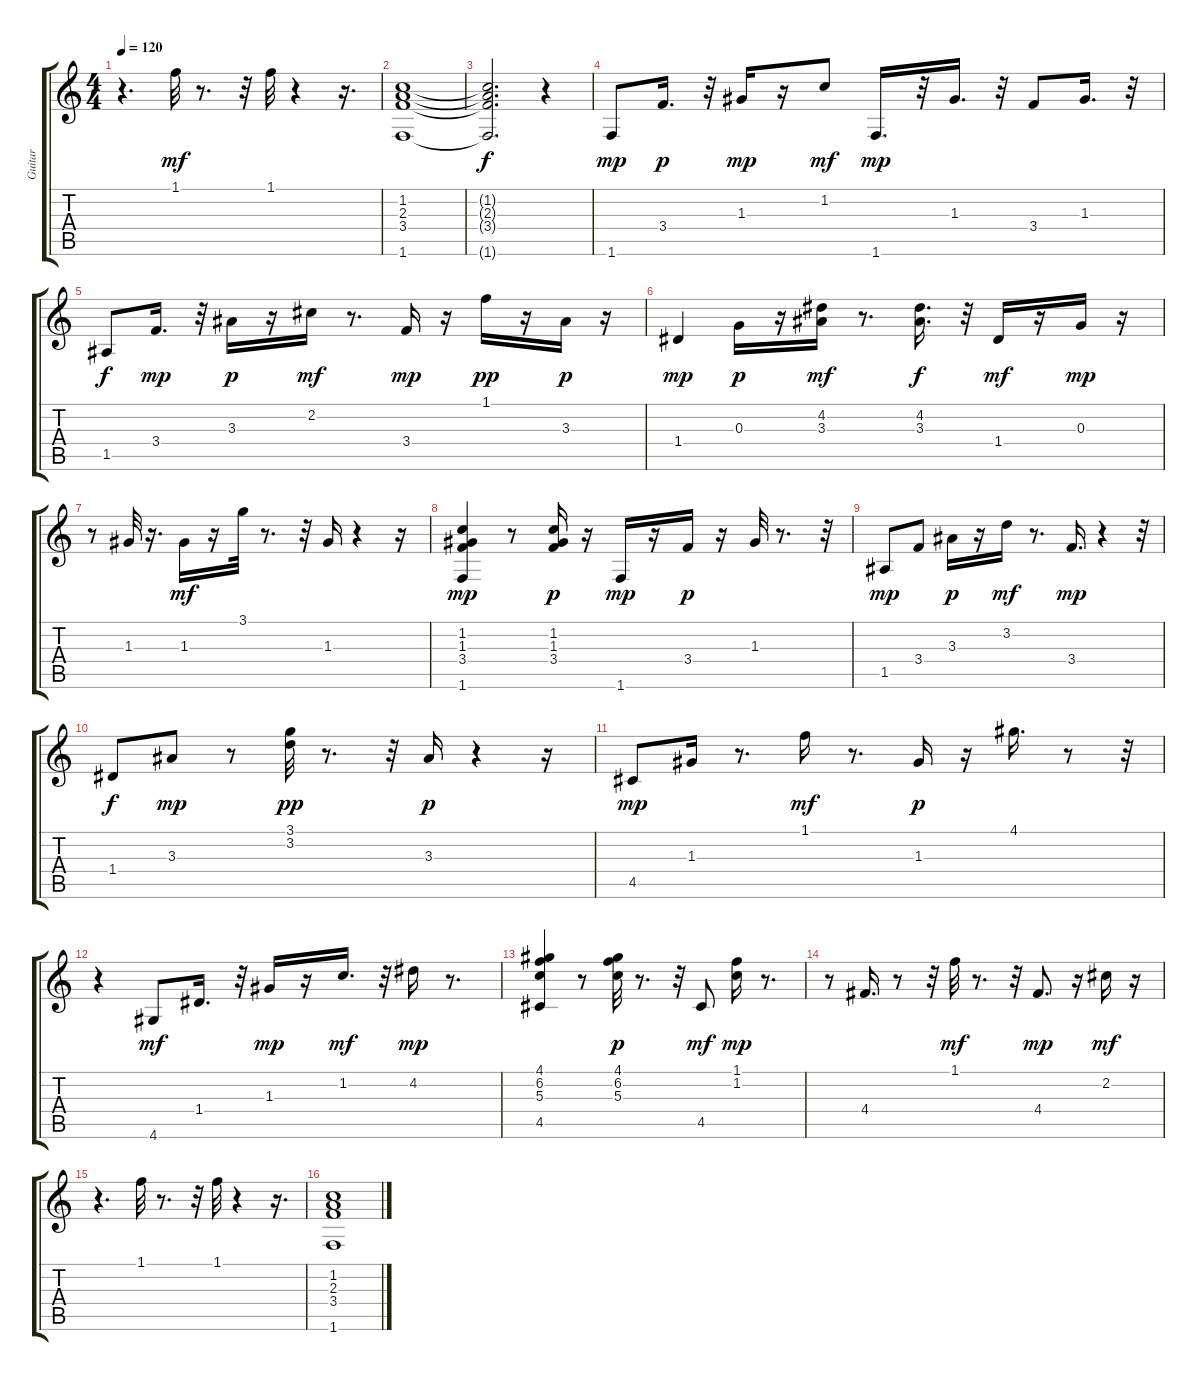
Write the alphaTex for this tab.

\track ("Guitar" "Guitar") {instrument acousticguitarsteel}
\staff {score tabs}
\tuning (E4 B3 G3 D3 A2 E2) {hide}
\ts (4 4)
\tempo 120
\clef g2
\ks c
r.4{d dy mf} 1.1.32 r.8{d} r.32 1.1.32 r.4 r.16{d} |
(1.2 2.3 3.4 1.6).1 |
(1.2{t} 2.3{t} 3.4{t} 1.6{t}).2{d dy f} r.4 |
1.6.8{dy mp} 3.4.16{d dy p} r.32 1.3.16{dy mp} r.16 1.2.8{dy mf} 1.6.16{d dy mp} r.32 1.3.16{d} r.32 3.4.8 1.3.16{d} r.32 |
1.5.8{dy f} 3.4.16{d dy mp} r.32 3.3.16{dy p} r.16 2.2.16{dy mf} r.8{d} 3.4.16{dy mp} r.16 1.1.16{dy pp} r.16 3.3.16{dy p} r.16 |
1.4.4{dy mp} 0.3.16{dy p} r.16 (4.2 3.3).16{dy mf} r.8{d} (4.2 3.3).16{d dy f} r.32 1.4.16{dy mf} r.16 0.3.16{dy mp} r.16 |
r.8 1.3.32 r.16{d} 1.3.16{dy mf} r.16 3.1.32 r.8{d} r.32 1.3.16 r.4 r.16 |
(1.2 1.3 3.4 1.6).4{dy mp} r.8 (1.2 1.3 3.4).16{dy p} r.16 1.6.16{dy mp} r.16 3.4.16{dy p} r.16 1.3.32 r.8{d} r.32 |
1.5.8{dy mp} 3.4.8 3.3.16{dy p} r.16 3.2.16{dy mf} r.8{d} 3.4.16{d dy mp} r.4 r.32 |
1.4.8{dy f} 3.3.8{dy mp} r.8 (3.1 3.2).32{dy pp} r.8{d} r.32 3.3.16{dy p} r.4 r.16 |
4.5.8{dy mp} 1.3.16 r.8{d} 1.1.16{dy mf} r.8{d} 1.3.16{dy p} r.16 4.1.16{d} r.8 r.32 |
r.4 4.6.8{dy mf} 1.4.16{d} r.32 1.3.16{dy mp} r.16 1.2.16{d dy mf} r.32 4.2.16{dy mp} r.8{d} |
(4.1 6.2 5.3 4.5).4 r.8 (4.1 6.2 5.3).32{dy p} r.8{d} r.32 4.5.8{dy mf} (1.1 1.2).16{dy mp} r.8{d} |
r.8 4.4.16{d} r.8 r.32 1.1.32{dy mf} r.8{d} r.32 4.4.8{d dy mp} r.16 2.2.16{dy mf} r.16 |
r.4{d} 1.1.32 r.8{d} r.32 1.1.32 r.4 r.16{d} |
(1.2 2.3 3.4 1.6).1
